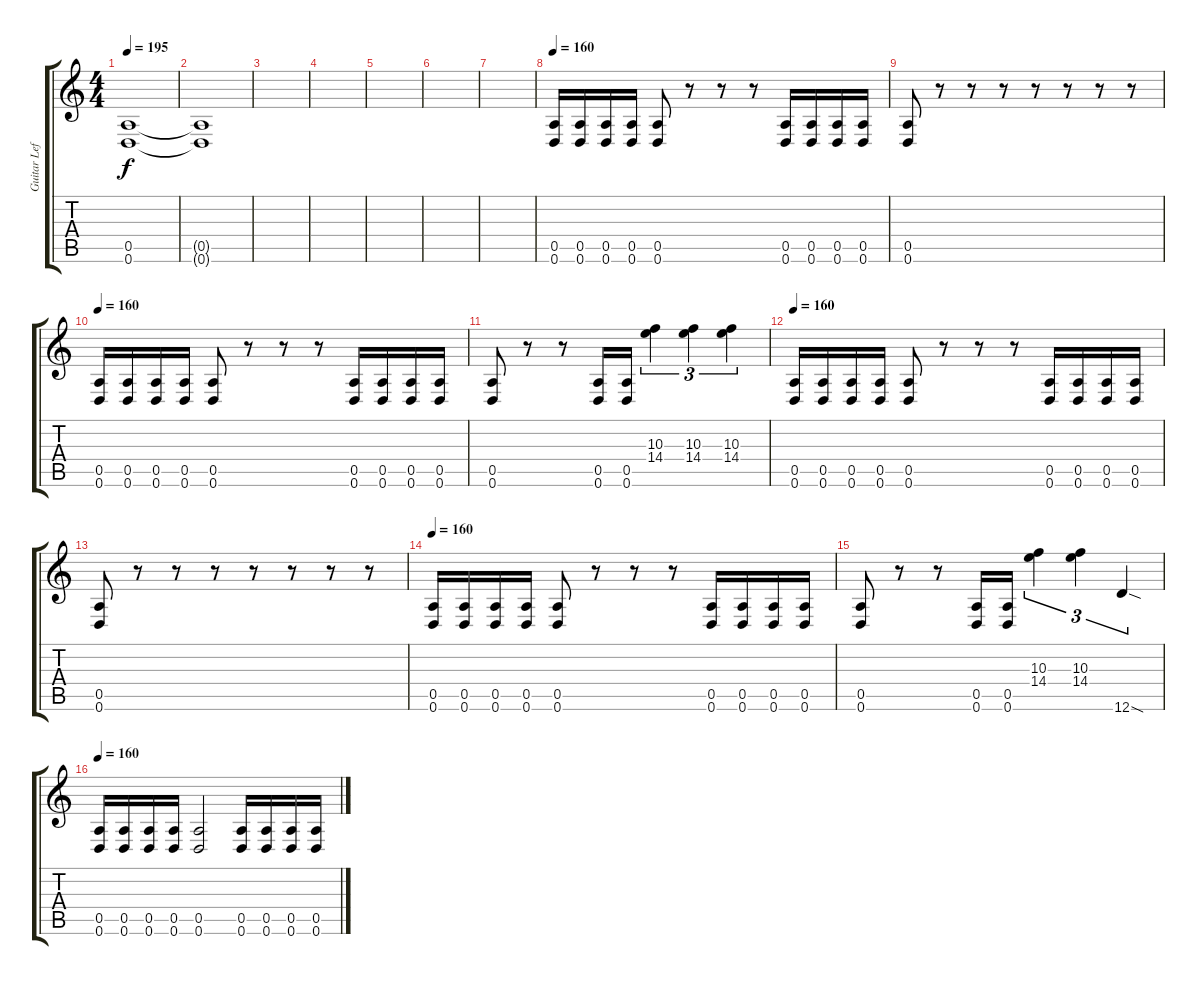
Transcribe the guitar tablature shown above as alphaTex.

\track ("Guitar Left" "Guitar Lef") {instrument distortionguitar bank 255}
\staff {score tabs}
\tuning (E4 B3 G3 D3 A2 D2) {hide}
\ts (4 4)
\tempo 195
\clef g2
\ks c
(0.5 0.6).1{dy f} |
(0.5{t} 0.6{t}).1 |
|
|
|
|
|
\tempo 160
(0.5 0.6).16 (0.5 0.6).16 (0.5 0.6).16 (0.5 0.6).16 (0.5 0.6).8 r.8 r.8 r.8 (0.5 0.6).16 (0.5 0.6).16 (0.5 0.6).16 (0.5 0.6).16 |
(0.5 0.6).8 r.8 r.8 r.8 r.8 r.8 r.8 r.8 |
\tempo 160
(0.5 0.6).16 (0.5 0.6).16 (0.5 0.6).16 (0.5 0.6).16 (0.5 0.6).8 r.8 r.8 r.8 (0.5 0.6).16 (0.5 0.6).16 (0.5 0.6).16 (0.5 0.6).16 |
(0.5 0.6).8 r.8 r.8 (0.5 0.6).16 (0.5 0.6).16 (10.3 14.4).4{tu (3 2)} (10.3 14.4).4{tu (3 2)} (10.3 14.4).4{tu (3 2)} |
\tempo 160
(0.5 0.6).16 (0.5 0.6).16 (0.5 0.6).16 (0.5 0.6).16 (0.5 0.6).8 r.8 r.8 r.8 (0.5 0.6).16 (0.5 0.6).16 (0.5 0.6).16 (0.5 0.6).16 |
(0.5 0.6).8 r.8 r.8 r.8 r.8 r.8 r.8 r.8 |
\tempo 160
(0.5 0.6).16 (0.5 0.6).16 (0.5 0.6).16 (0.5 0.6).16 (0.5 0.6).8 r.8 r.8 r.8 (0.5 0.6).16 (0.5 0.6).16 (0.5 0.6).16 (0.5 0.6).16 |
(0.5 0.6).8 r.8 r.8 (0.5 0.6).16 (0.5 0.6).16 (10.3 14.4).4{tu (3 2)} (10.3 14.4).4{tu (3 2)} 12.6{sod}.4{tu (3 2)} |
\tempo 160
(0.5 0.6).16 (0.5 0.6).16 (0.5 0.6).16 (0.5 0.6).16 (0.5 0.6).2 (0.5 0.6).16 (0.5 0.6).16 (0.5 0.6).16 (0.5 0.6).16
